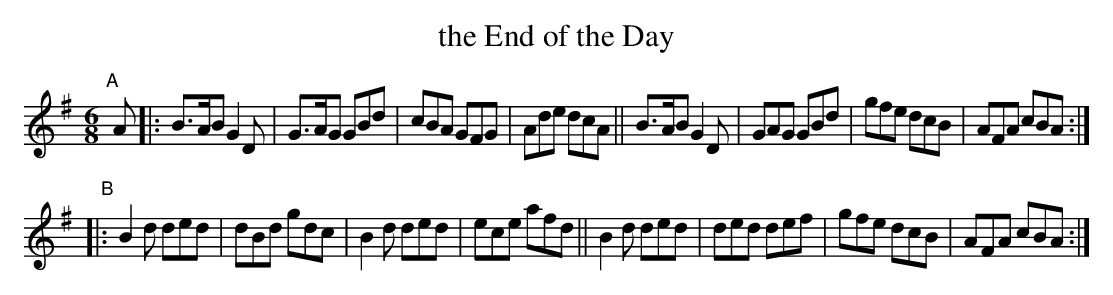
X:1
T: the End of the Day
M: 6/8
L: 1/8
K: G
"^A"[|]A \
|: B>AB G2D | G>AG GBd | cBA GFG | Ade dcA \
|| B>AB G2D | GAG GBd | gfe dcB | AFA cBA :|
"^B"\
|: B2d ded | dBd gdc | B2d ded | ece afd \
|| B2d ded | ded def | gfe dcB | AFA cBA :|
